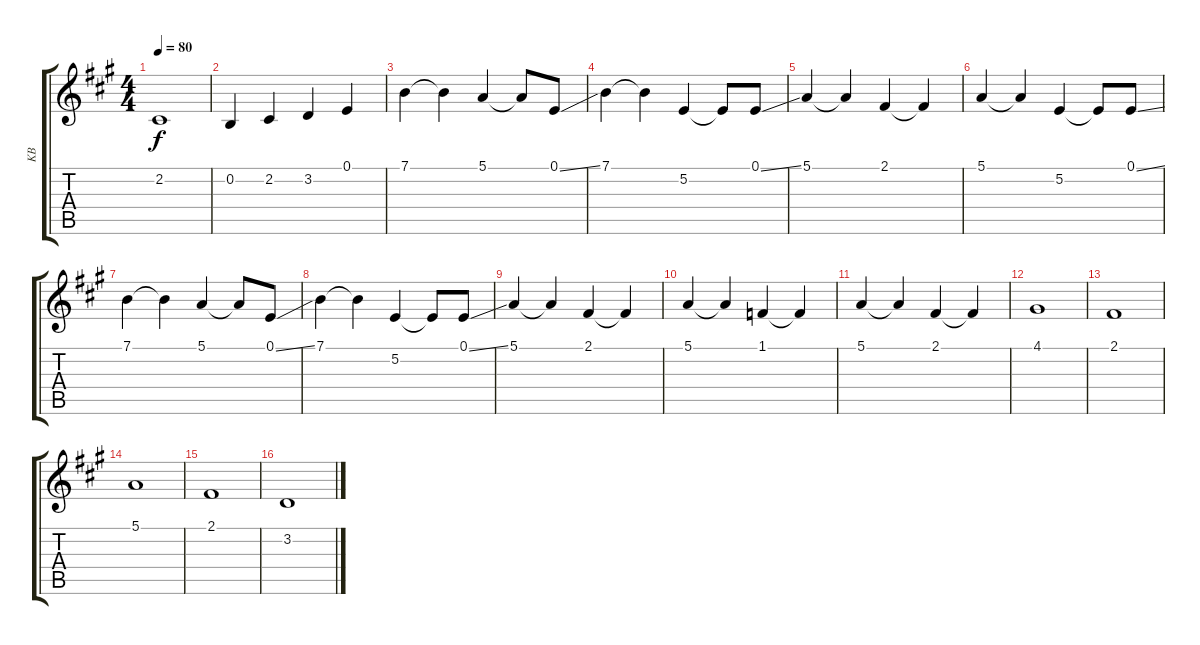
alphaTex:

\track ("KB" "KB") {instrument choiraahs}
\staff {score tabs}
\tuning (E4 B3 G3 D3 A2 E2) {hide}
\ts (4 4)
\tempo 80
\clef g2
\ks a
2.2.1{dy f} |
0.2.4 2.2.4 3.2.4 0.1.4 |
7.1.4 7.1{t}.4 5.1.4 5.1{t}.8 0.1{ss}.8 |
7.1.4 7.1{t}.4 5.2.4 5.2{t}.8 0.1{ss}.8 |
5.1.4 5.1{t}.4 2.1.4 2.1{t}.4 |
5.1.4 5.1{t}.4 5.2.4 5.2{t}.8 0.1{ss}.8 |
7.1.4 7.1{t}.4 5.1.4 5.1{t}.8 0.1{ss}.8 |
7.1.4 7.1{t}.4 5.2.4 5.2{t}.8 0.1{ss}.8 |
5.1.4 5.1{t}.4 2.1.4 2.1{t}.4 |
5.1.4 5.1{t}.4 1.1.4 1.1{t}.4 |
5.1.4 5.1{t}.4 2.1.4 2.1{t}.4 |
4.1.1 |
2.1.1 |
5.1.1 |
2.1.1 |
3.2.1
